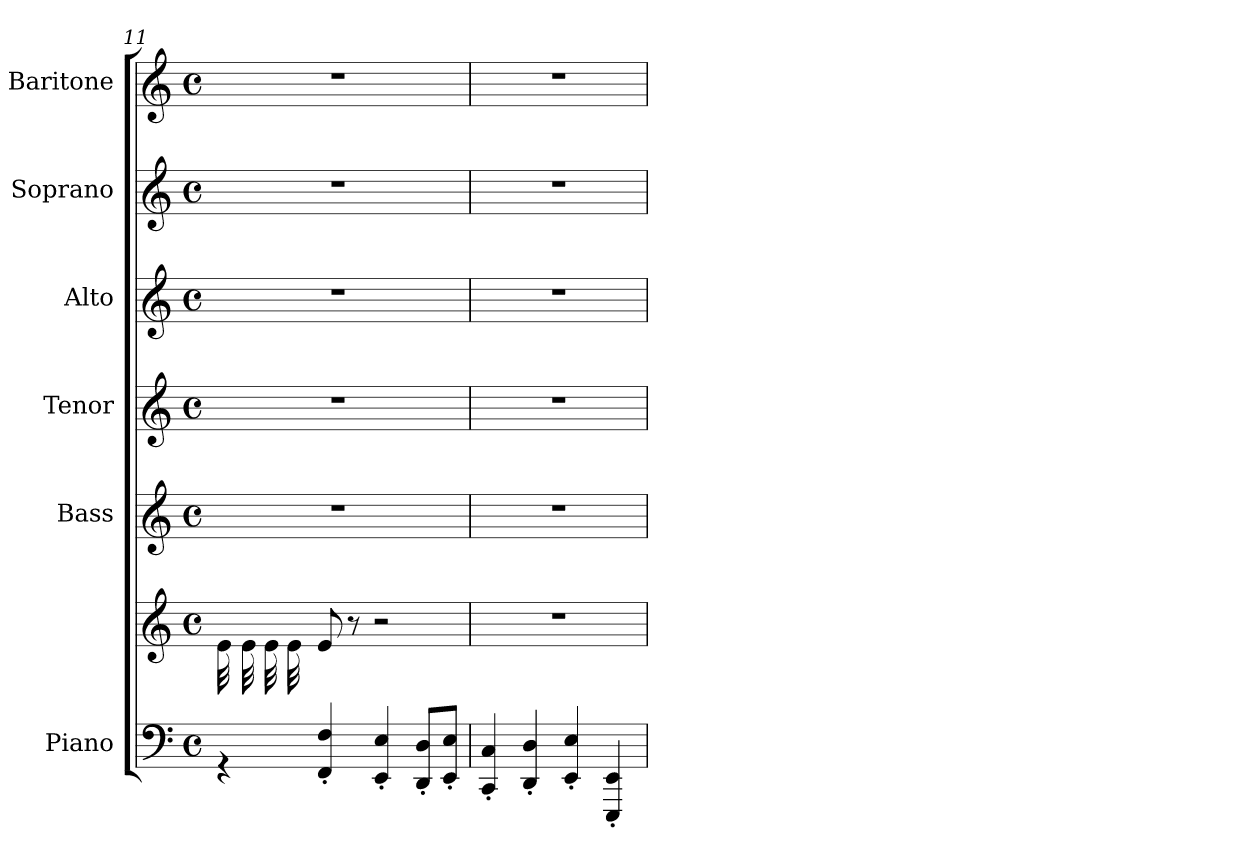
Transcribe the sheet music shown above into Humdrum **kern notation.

**kern	**kern	**kern	**kern	**kern	**kern	**kern
*part6	*part6	*part5	*part4	*part3	*part2	*part1
*staff7	*staff6	*staff5	*staff4	*staff3	*staff2	*staff1
*I"Piano	*	*I"Bass	*I"Tenor	*I"Alto	*I"Soprano	*I"Baritone
*	*	*I'B	*I'T	*I'A	*I'S	*
!!LO:PB:g=z
*clefF4	*clefG2	*clefG2	*clefG2	*clefG2	*clefG2	*clefG2
*k[]	*k[]	*k[]	*k[]	*k[]	*k[]	*k[]
*M4/4	*M4/4	*M4/4	*M4/4	*M4/4	*M4/4	*M4/4
*met(c)	*met(c)	*met(c)	*met(c)	*met(c)	*met(c)	*met(c)
=11	=11	=11	=11	=11	=11	=11
*^	*	*	*	*	*	*
32ryy	4r	32e!\LLL	1r	1r	1r	1r	1r
32E!/	.	32ryy	.	.	.	.	.
32ryy	.	32e!\	.	.	.	.	.
32E!/	.	32ryy	.	.	.	.	.
32ryy	.	32e!\	.	.	.	.	.
32E!/	.	32ryy	.	.	.	.	.
32ryy	.	32e!\	.	.	.	.	.
32E!/JJJ	.	32ryy	.	.	.	.	.
2.ryy	4FF/' 4F/'	8e/	.	.	.	.	.
.	.	8r	.	.	.	.	.
.	4EE/' 4E/'	2r	.	.	.	.	.
.	8DD/' 8D/'L	.	.	.	.	.	.
.	8EE/' 8E/'J	.	.	.	.	.	.
*v	*v	*	*	*	*	*	*
=12	=12	=12	=12	=12	=12	=12
4CC/' 4C/'	1r	1r	1r	1r	1r	1r
4DD/' 4D/'	.	.	.	.	.	.
4EE/' 4E/'	.	.	.	.	.	.
4EEE/' 4EE/'	.	.	.	.	.	.
=	=	=	=	=	=	=
*-	*-	*-	*-	*-	*-	*-
